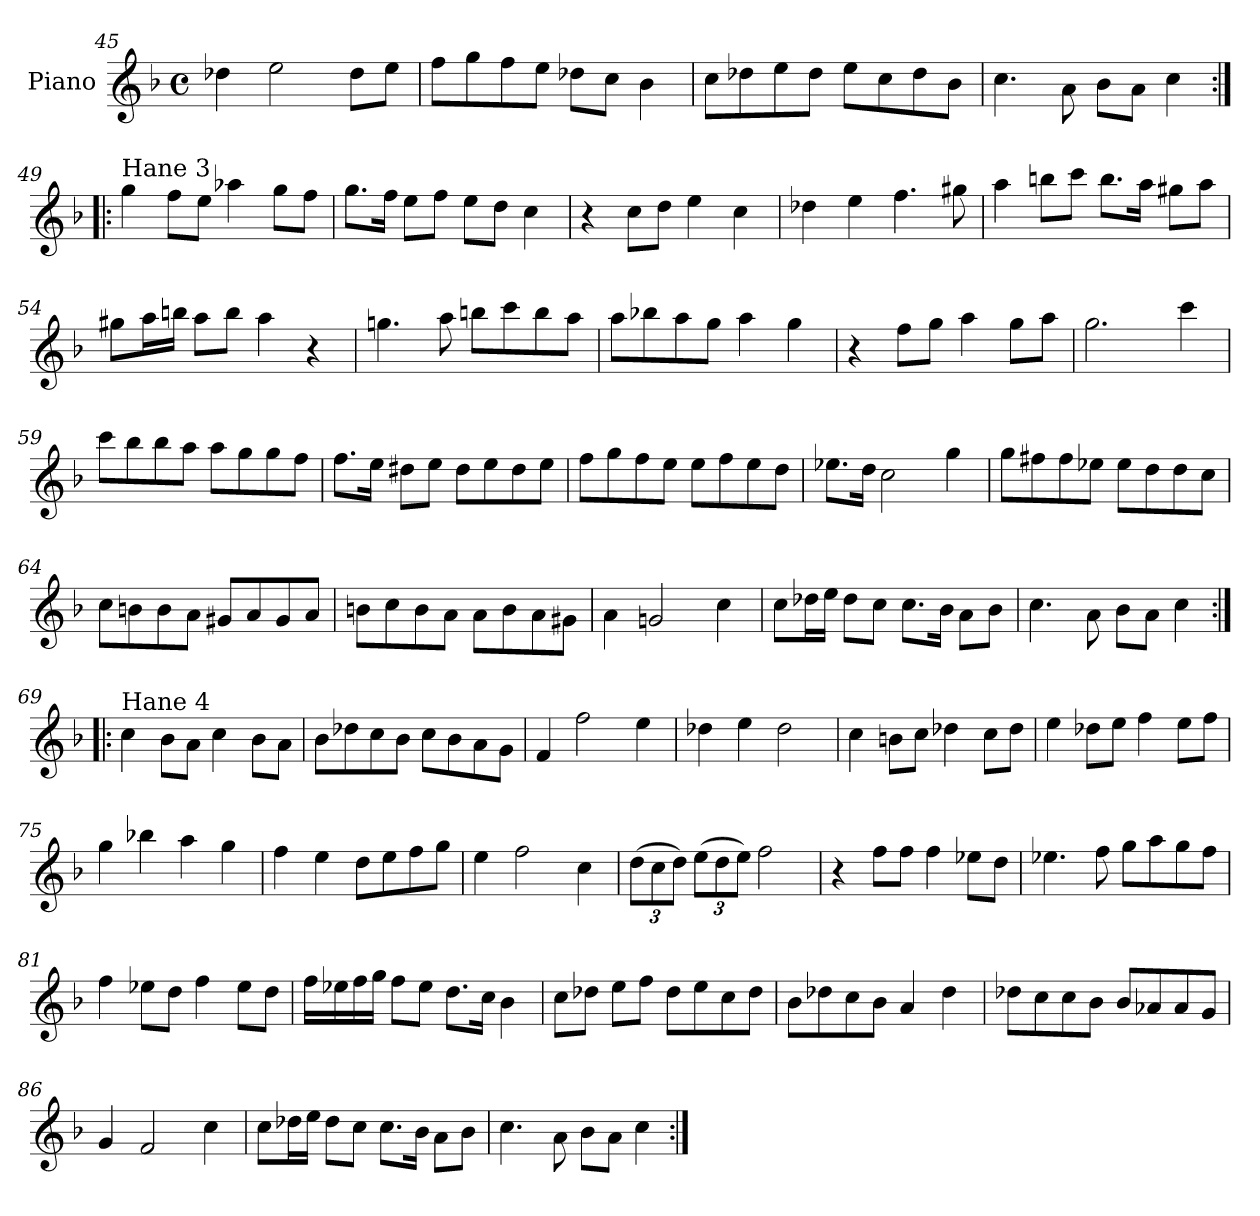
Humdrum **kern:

**kern
*part1
*staff1
*I"Piano
*I'Pno.
*clefG2
*k[b-]
*M4/4
*met(c)
=45
4dd-X\
2ee\
8dd-\L
8ee\J
=46
8ff\L
8gg\
8ff\
8ee\J
8dd-X\L
8cc\J
4b-\
=47
8cc\L
8dd-X\
8ee\
8dd-\J
8ee\L
8cc\
8dd-\
8b-\J
=48
4.cc\
8a\
8b-\L
8a\J
4cc\
!!LO:LB:g=z
=49:|!|:
!LO:TX:a:t=Hane 3
4gg\
8ff\L
8ee\J
4aa-X\
8gg\L
8ff\J
=50
8.gg\L
16ff\Jk
8ee\L
8ff\J
8ee\L
8dd\J
4cc\
=51
4r
8cc\L
8dd\J
4ee\
4cc\
=52
4dd-X\
4ee\
4.ff\
8gg#X\
!!LO:LB:g=z
=53
4aa\
8bbn\L
8ccc\J
8.bb\L
16aa\Jk
8gg#X\L
8aa\J
=54
8gg#X\L
16aa\L
16bbn\JJ
8aa\L
8bb\J
4aa\
4r
=55
4.ggn\
8aa\
8bbn\L
8ccc\
8bb\
8aa\J
=56
8aa\L
8bb-X\
8aa\
8gg\J
4aa\
4gg\
!!LO:LB:g=z
=57
4r
8ff\L
8gg\J
4aa\
8gg\L
8aa\J
=58
2.gg\
4ccc\
=59
8ccc\L
8bb-\
8bb-\
8aa\J
8aa\L
8gg\
8gg\
8ff\J
=60
8.ff\L
16ee\Jk
8dd#X\L
8ee\J
8dd#\L
8ee\
8dd#\
8ee\J
=61
8ff\L
8gg\
8ff\
8ee\J
8ee\L
8ff\
8ee\
8dd\J
!!LO:LB:g=z
=62
8.ee-X\L
16dd\Jk
2cc\
4gg\
=63
8gg\L
8ff#X\
8ff#\
8ee-X\J
8ee-\L
8dd\
8dd\
8cc\J
=64
8cc\L
8bn\
8b\
8a\J
8g#X/L
8a/
8g#/
8a/J
=65
8bn\L
8cc\
8b\
8a\J
8a\L
8b\
8a\
8g#X\J
!!LO:LB:g=z
=66
4a\
2gn/
4cc\
=67
8cc\L
16dd-X\L
16ee\JJ
8dd-\L
8cc\J
8.cc\L
16b-\Jk
8a\L
8b-\J
=68
4.cc\
8a\
8b-\L
8a\J
4cc\
=69:|!|:
!LO:TX:a:t=Hane 4
4cc\
8b-\L
8a\J
4cc\
8b-\L
8a\J
!!LO:LB:g=z
=70
8b-\L
8dd-X\
8cc\
8b-\J
8cc\L
8b-\
8a\
8g\J
=71
4f/
2ff\
4ee\
=72
4dd-X\
4ee\
2dd-\
=73
4cc\
8bn\L
8cc\J
4dd-X\
8cc\L
8dd-\J
=74
4ee\
8dd-X\L
8ee\J
4ff\
8ee\L
8ff\J
!!LO:LB:g=z
=75
4gg\
4bb-X\
4aa\
4gg\
=76
4ff\
4ee\
8dd\L
8ee\
8ff\
8gg\J
=77
4ee\
2ff\
4cc\
=78
*Xbrackettup
(>12dd\L
12cc\
12dd\J)
(>12ee\L
12dd\
12ee\J)
2ff\
=79
4r
8ff\L
8ff\J
4ff\
8ee-X\L
8dd\J
!!LO:LB:g=z
=80
4.ee-X\
8ff\
8gg\L
8aa\
8gg\
8ff\J
=81
4ff\
8ee-X\L
8dd\J
4ff\
8ee-\L
8dd\J
=82
16ff\LL
16ee-X\
16ff\
16gg\JJ
8ff\L
8ee-\J
8.dd\L
16cc\Jk
4b-\
=83
8cc\L
8dd-X\J
8ee\L
8ff\J
8dd-\L
8ee\
8cc\
8dd-\J
!!LO:LB:g=z
=84
8b-\L
8dd-X\
8cc\
8b-\J
4a/
4dd-\
=85
8dd-X\L
8cc\
8cc\
8b-\J
8b-/L
8a-X/
8a-/
8g/J
=86
4g/
2f/
4cc\
=87
8cc\L
16dd-X\L
16ee\JJ
8dd-\L
8cc\J
8.cc\L
16b-\Jk
8a\L
8b-\J
=88
4.cc\
8a\
8b-\L
8a\J
4cc\
=:|!
*-
